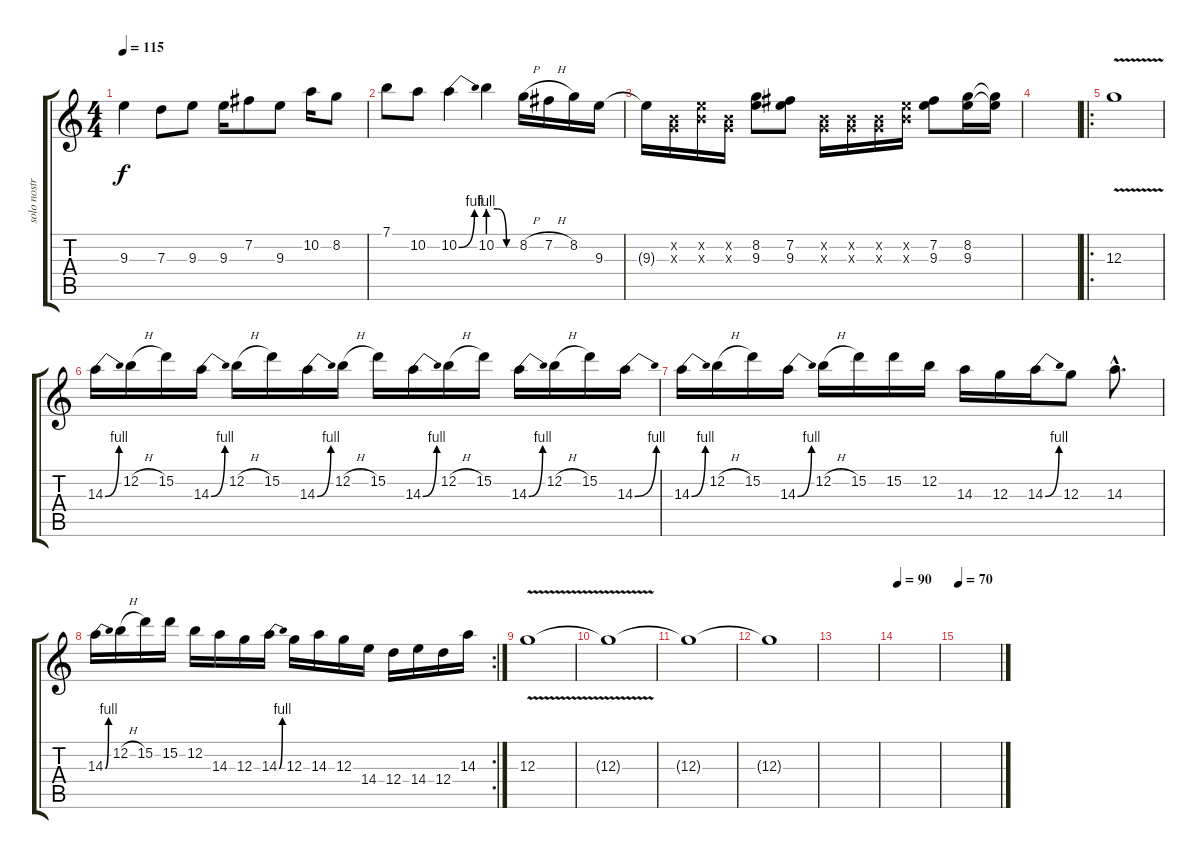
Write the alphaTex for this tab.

\track ("solo nostra " "solo nostr") {instrument distortionguitar}
\staff {score tabs}
\tuning (E4 B3 G3 D3 A2 E2) {hide}
\ts (4 4)
\tempo 115
\clef g2
\ks c
9.3.4{dy f} 7.3.8 9.3.8 9.3.16 7.2.8 9.3.8 10.2.16 8.2.8 |
7.1.8 10.2.8 10.2{be (bend 0 0 60 4)}.4 10.2{be (custom 0 4 20 4 40 0 60 0)}.4 8.2{h}.16 7.2{h}.16 8.2.16 9.3.16 |
9.3{t}.16 (0.2{x} 0.3{x}).16 (0.2{x} 9.3{x}).16 (0.2{x} 0.3{x}).16 (8.2 9.3).8 (7.2 9.3).8 (0.2{x} 0.3{x}).16 (0.2{x} 0.3{x}).16 (0.2{x} 0.3{x}).16 (0.2{x} 9.3{x}).16 (7.2 9.3).8 (8.2 9.3).16 (8.2{t} 9.3{t}).16 |
|
\ro
12.3{v}.1 |
14.3{be (bend 0 0 60 4)}.16 12.2{h}.16 15.2.16 14.3{be (bend 0 0 60 4)}.16 12.2{h}.16 15.2.16 14.3{be (bend 0 0 60 4)}.16 12.2{h}.16 15.2.16 14.3{be (bend 0 0 60 4)}.16 12.2{h}.16 15.2.16 14.3{be (bend 0 0 60 4)}.16 12.2{h}.16 15.2.16 14.3{be (bend 0 0 60 4)}.16 |
14.3{be (bend 0 0 60 4)}.16 12.2{h}.16 15.2.16 14.3{be (bend 0 0 60 4)}.16 12.2{h}.16 15.2.16 15.2.16 12.2.16 14.3.16 12.3.16 14.3{be (bend 0 0 60 4)}.16 12.3.8 14.3{hac}.8{d} |
\rc 2
14.3{be (bend 0 0 60 4)}.16 12.2{h}.16 15.2.16 15.2.16 12.2.16 14.3.16 12.3.16 14.3{be (bend 0 0 60 4)}.16 12.3.16 14.3.16 12.3.16 14.4.16 12.4.16 14.4.16 12.4.16 14.3.16 |
12.3{v}.1{volume 5} |
12.3{t}.1 |
12.3{t}.1 |
12.3{t}.1 |
|
\tempo 90
|
\tempo 70
